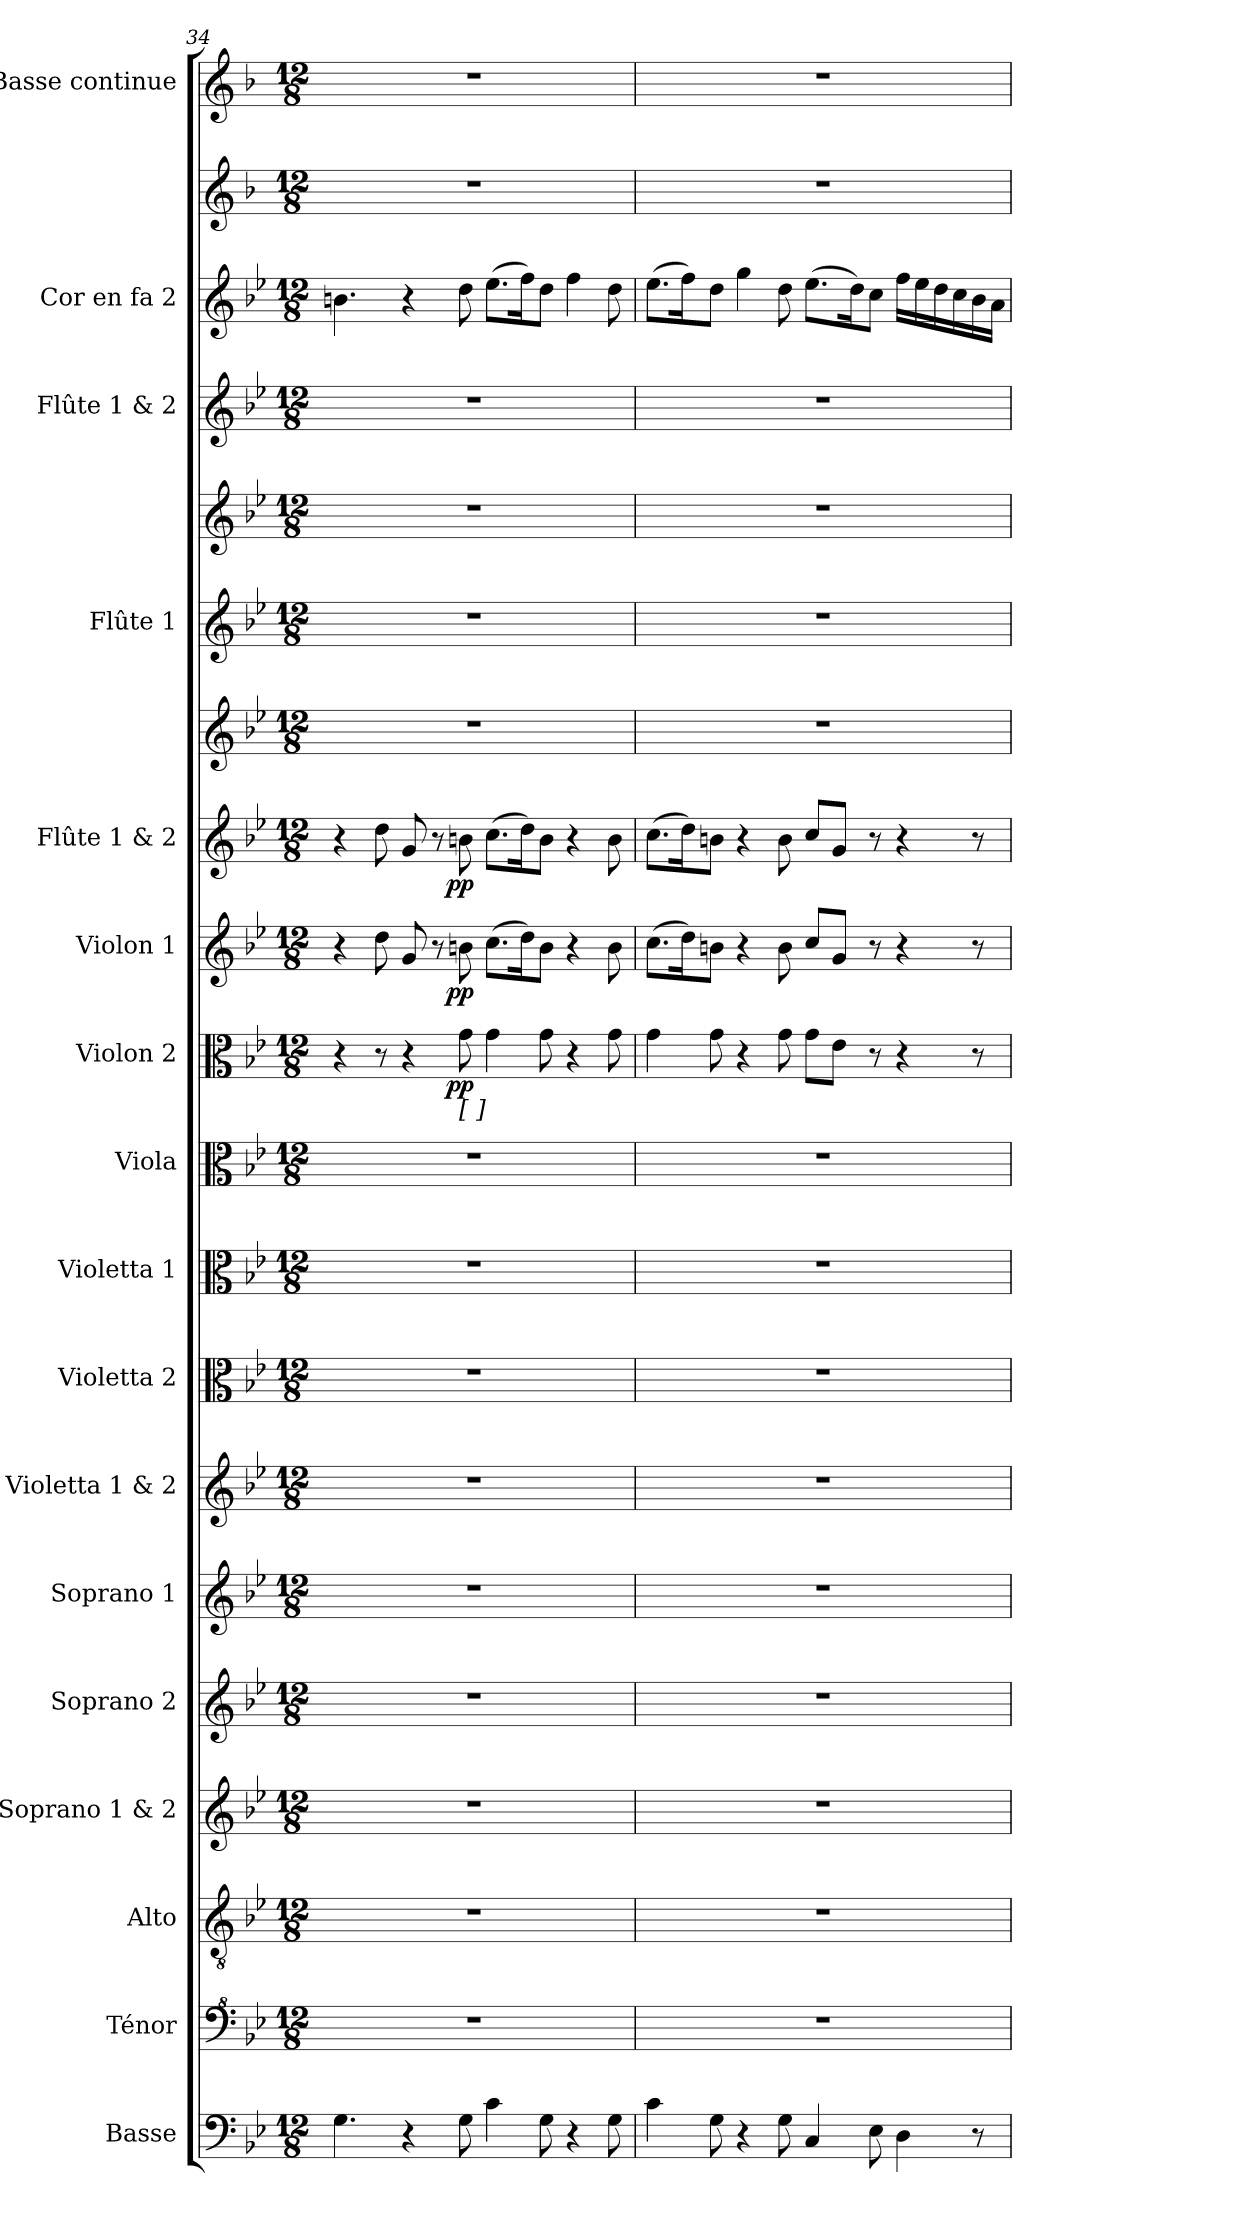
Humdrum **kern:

**kern	**kern	**kern	**kern	**kern	**kern	**kern	**kern	**kern	**kern	**kern	**dynam	**kern	**dynam	**kern	**kern	**dynam	**kern	**kern	**kern	**kern	**kern	**kern
*part17	*part16	*part15	*part14	*part13	*part12	*part11	*part10	*part9	*part8	*part7	*part7	*part6	*part6	*part5	*part5	*part5	*part4	*part4	*part3	*part2	*part2	*part1
*staff20	*staff19	*staff18	*staff17	*staff16	*staff15	*staff14	*staff13	*staff12	*staff11	*staff10	*staff10	*staff9	*staff9	*staff8	*staff7	*staff7/8	*staff6	*staff5	*staff4	*staff3	*staff2	*staff1
*I"Basse	*I"Ténor	*I"Alto	*I"Soprano 1 & 2	*I"Soprano 2	*I"Soprano 1	*I"Violetta 1 & 2	*I"Violetta 2	*I"Violetta 1	*I"Viola	*I"Violon 2	*	*I"Violon 1	*	*I"Flûte 1 & 2	*	*	*I"Flûte 1	*	*I"Flûte 1 & 2	*I"Cor en fa 2	*	*I"Basse continue
*I'Bas	*I'T	*I'A	*I'Pno	*I'S 2	*I'S 1	*	*I'Vta 2	*I'Vta 1	*I'Vla	*I'Vln 2	*	*I'Vln 1	*	*I'Vln 1	*	*	*I'Fl 1	*	*	*I'Cor 2	*	*I'BC
*clefF4	*clefF^4	*clefGv2	*clefG2	*clefG2	*clefG2	*clefG2	*clefC3	*clefC3	*clefC3	*clefC3	*	*clefG2	*	*clefG2	*clefG2	*	*clefG2	*clefG2	*clefG2	*clefG2	*clefG2	*clefG2
*ITrd7c12	*	*	*	*	*	*	*	*	*	*	*	*	*	*	*	*	*	*	*	*	*ITrd4c7	*ITrd4c7
*k[b-e-]	*k[b-e-]	*k[b-e-]	*k[b-e-]	*k[b-e-]	*k[b-e-]	*k[b-e-]	*k[b-e-]	*k[b-e-]	*k[b-e-]	*k[b-e-]	*	*k[b-e-]	*	*k[b-e-]	*k[b-e-]	*	*k[b-e-]	*k[b-e-]	*k[b-e-]	*k[b-e-]	*k[b-e-]	*k[b-e-]
*B-:	*B-:	*B-:	*B-:	*B-:	*B-:	*B-:	*B-:	*B-:	*B-:	*B-:	*	*B-:	*	*B-:	*B-:	*	*B-:	*B-:	*B-:	*B-:	*B-:	*B-:
*M12/8	*M12/8	*M12/8	*M12/8	*M12/8	*M12/8	*M12/8	*M12/8	*M12/8	*M12/8	*M12/8	*	*M12/8	*	*M12/8	*M12/8	*	*M12/8	*M12/8	*M12/8	*M12/8	*M12/8	*M12/8
=34	=34	=34	=34	=34	=34	=34	=34	=34	=34	=34	=34	=34	=34	=34	=34	=34	=34	=34	=34	=34	=34	=34
4.GG\	1.r	1.r	1.r	1.r	1.r	1.r	1.r	1.r	1.r	4r	.	4r	.	4r	1.r	.	1.r	1.r	1.r	4.bn\	1.r	1.r
.	.	.	.	.	.	.	.	.	.	8r	.	8dd\	.	8dd\	.	.	.	.	.	.	.	.
4r	.	.	.	.	.	.	.	.	.	4r	.	8g/	.	8g!/	.	.	.	.	.	4r	.	.
.	.	.	.	.	.	.	.	.	.	.	.	8r	.	8r	.	.	.	.	.	.	.	.
!	!	!	!	!	!	!	!	!	!	!LO:TX:b:B:t=[    ]	!	!	!	!	!	!	!	!	!	!	!	!
!	!	!	!	!	!	!	!	!	!	!	!LO:DY:b:cj	!	!LO:DY:b:cj	!	!	!LO:DY:b=2:cj	!	!	!	!	!	!
8GG\	.	.	.	.	.	.	.	.	.	8g\	pp	8bn\	pp	8bn!\	.	pp	.	.	.	8dd\	.	.
4C\	.	.	.	.	.	.	.	.	.	4g\	.	(>8.cc\L	.	(>8.cc\L	.	.	.	.	.	(>8.ee-\L	.	.
.	.	.	.	.	.	.	.	.	.	.	.	16dd\k)	.	16dd\k)	.	.	.	.	.	16ff\k)	.	.
8GG\	.	.	.	.	.	.	.	.	.	8g\	.	8b\J	.	8b\J	.	.	.	.	.	8dd\J	.	.
4r	.	.	.	.	.	.	.	.	.	4r	.	4r	.	4r	.	.	.	.	.	4ff\	.	.
8GG\	.	.	.	.	.	.	.	.	.	8g\	.	8b\	.	8b\	.	.	.	.	.	8dd\	.	.
=35	=35	=35	=35	=35	=35	=35	=35	=35	=35	=35	=35	=35	=35	=35	=35	=35	=35	=35	=35	=35	=35	=35
4C\	1.r	1.r	1.r	1.r	1.r	1.r	1.r	1.r	1.r	4g\	.	(>8.cc\L	.	(>8.cc\L	1.r	.	1.r	1.r	1.r	(>8.ee-\L	1.r	1.r
.	.	.	.	.	.	.	.	.	.	.	.	16dd\k)	.	16dd\k)	.	.	.	.	.	16ff\k)	.	.
8GG\	.	.	.	.	.	.	.	.	.	8g\	.	8bn\J	.	8bn\J	.	.	.	.	.	8dd\J	.	.
4r	.	.	.	.	.	.	.	.	.	4r	.	4r	.	4r	.	.	.	.	.	4gg\	.	.
8GG\	.	.	.	.	.	.	.	.	.	8g\	.	8b\	.	8b\	.	.	.	.	.	8dd\	.	.
4CC/	.	.	.	.	.	.	.	.	.	8g\L	.	8cc/L	.	8cc/L	.	.	.	.	.	(>8.ee-\L	.	.
.	.	.	.	.	.	.	.	.	.	8e-\J	.	8g/J	.	8g/J	.	.	.	.	.	.	.	.
.	.	.	.	.	.	.	.	.	.	.	.	.	.	.	.	.	.	.	.	16dd\k)	.	.
8EE-\	.	.	.	.	.	.	.	.	.	8r	.	8r	.	8r	.	.	.	.	.	8cc\J	.	.
4DD\	.	.	.	.	.	.	.	.	.	4r	.	4r	.	4r	.	.	.	.	.	16ff\LL	.	.
.	.	.	.	.	.	.	.	.	.	.	.	.	.	.	.	.	.	.	.	16ee-\	.	.
.	.	.	.	.	.	.	.	.	.	.	.	.	.	.	.	.	.	.	.	16dd\	.	.
.	.	.	.	.	.	.	.	.	.	.	.	.	.	.	.	.	.	.	.	16cc\	.	.
8r	.	.	.	.	.	.	.	.	.	8r	.	8r	.	8r	.	.	.	.	.	16b-i\	.	.
.	.	.	.	.	.	.	.	.	.	.	.	.	.	.	.	.	.	.	.	16a\JJ	.	.
=	=	=	=	=	=	=	=	=	=	=	=	=	=	=	=	=	=	=	=	=	=	=
*-	*-	*-	*-	*-	*-	*-	*-	*-	*-	*-	*-	*-	*-	*-	*-	*-	*-	*-	*-	*-	*-	*-
